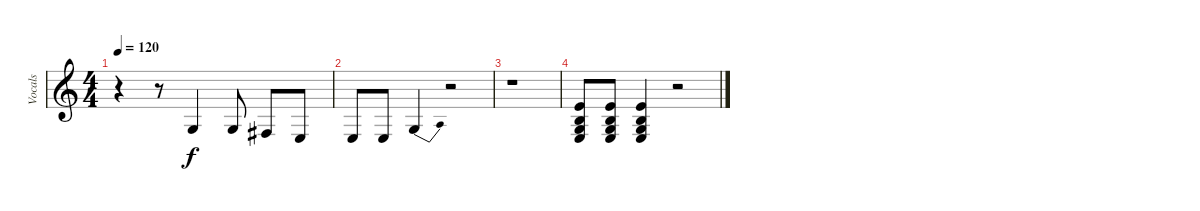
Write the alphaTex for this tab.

\track ("Vocals" "Vocals") {instrument synthvoice}
\staff {score}
\tuning (E4 B3 G3 D3 A2 E2) {hide}
\ts (4 4)
\tempo 120
\clef g2
\ks c
r.4{dy f} r.8 5.4.4 5.4.8 4.4.8 2.4.8 |
2.4.8 2.4.8 5.4{be (bend 0 0 60 4)}.4 r.2 |
r.1 |
(5.2 4.3 5.4 7.5).8 (5.2 4.3 5.4 7.5).8 (5.2 4.3 5.4 7.5).4 r.2
